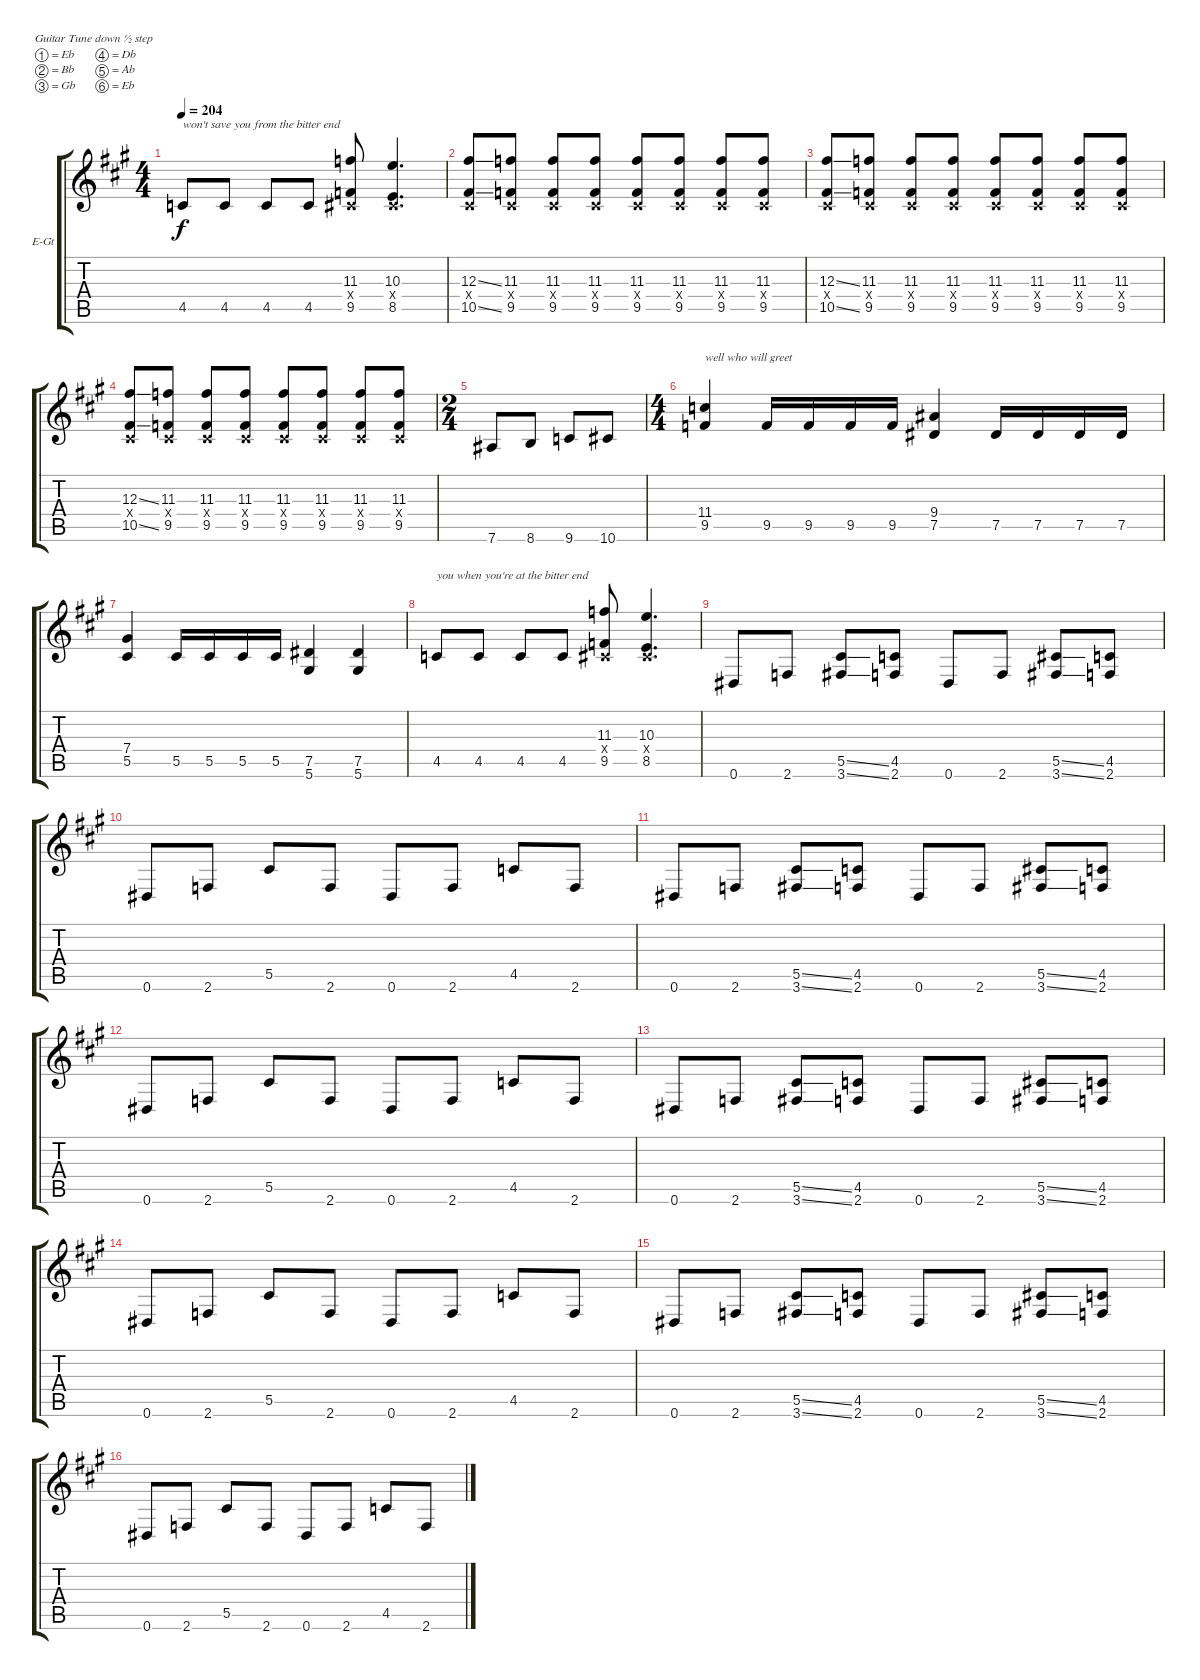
\bracketExtendMode groupsimilarinstruments
\firstSystemTrackNameOrientation horizontal
\otherSystemsTrackNameOrientation horizontal
\track ("Bizzy Derick" "E-Gt") {instrument distortionguitar}
\staff {score tabs}
\tuning (Eb4 Bb3 Gb3 Db3 Ab2 Eb2)
\ts (4 4)
\tempo 204
\clef g2
\ks a
4.5.8{txt "won't save you from the bitter end" dy f} 4.5.8 4.5.8 4.5.8 (11.3 0.4{x} 9.5).8 (10.3 0.4{x} 8.5).4{d} |
(12.3{ss} 0.4{x} 10.5{ss}).8 (11.3 0.4{x} 9.5).8 (11.3 0.4{x} 9.5).8 (11.3 0.4{x} 9.5).8 (11.3 0.4{x} 9.5).8 (11.3 0.4{x} 9.5).8 (11.3 0.4{x} 9.5).8 (11.3 0.4{x} 9.5).8 |
(12.3{ss} 0.4{x} 10.5{ss}).8 (11.3 0.4{x} 9.5).8 (11.3 0.4{x} 9.5).8 (11.3 0.4{x} 9.5).8 (11.3 0.4{x} 9.5).8 (11.3 0.4{x} 9.5).8 (11.3 0.4{x} 9.5).8 (11.3 0.4{x} 9.5).8 |
(12.3{ss} 0.4{x} 10.5{ss}).8 (11.3 0.4{x} 9.5).8 (11.3 0.4{x} 9.5).8 (11.3 0.4{x} 9.5).8 (11.3 0.4{x} 9.5).8 (11.3 0.4{x} 9.5).8 (11.3 0.4{x} 9.5).8 (11.3 0.4{x} 9.5).8 |
\ts (2 4)
7.6.8 8.6.8 9.6.8 10.6.8 |
\ts (4 4)
(11.4 9.5).4{txt "well who will greet "} 9.5.16 9.5.16 9.5.16 9.5.16 (9.4 7.5).4 7.5.16 7.5.16 7.5.16 7.5.16 |
(7.4 5.5).4 5.5.16 5.5.16 5.5.16 5.5.16 (7.5 5.6).4 (7.5 5.6).4 |
4.5.8{txt "you when you're at the bitter end"} 4.5.8 4.5.8 4.5.8 (11.3 0.4{x} 9.5).8 (10.3 0.4{x} 8.5).4{d} |
0.6.8 2.6.8 (5.5{ss} 3.6{ss}).8 (4.5 2.6).8 0.6.8 2.6.8 (5.5{ss} 3.6{ss}).8 (4.5 2.6).8 |
0.6.8 2.6.8 5.5.8 2.6.8 0.6.8 2.6.8 4.5.8 2.6.8 |
0.6.8 2.6.8 (5.5{ss} 3.6{ss}).8 (4.5 2.6).8 0.6.8 2.6.8 (5.5{ss} 3.6{ss}).8 (4.5 2.6).8 |
0.6.8 2.6.8 5.5.8 2.6.8 0.6.8 2.6.8 4.5.8 2.6.8 |
0.6.8 2.6.8 (5.5{ss} 3.6{ss}).8 (4.5 2.6).8 0.6.8 2.6.8 (5.5{ss} 3.6{ss}).8 (4.5 2.6).8 |
0.6.8 2.6.8 5.5.8 2.6.8 0.6.8 2.6.8 4.5.8 2.6.8 |
0.6.8 2.6.8 (5.5{ss} 3.6{ss}).8 (4.5 2.6).8 0.6.8 2.6.8 (5.5{ss} 3.6{ss}).8 (4.5 2.6).8 |
0.6.8 2.6.8 5.5.8 2.6.8 0.6.8 2.6.8 4.5.8 2.6.8
